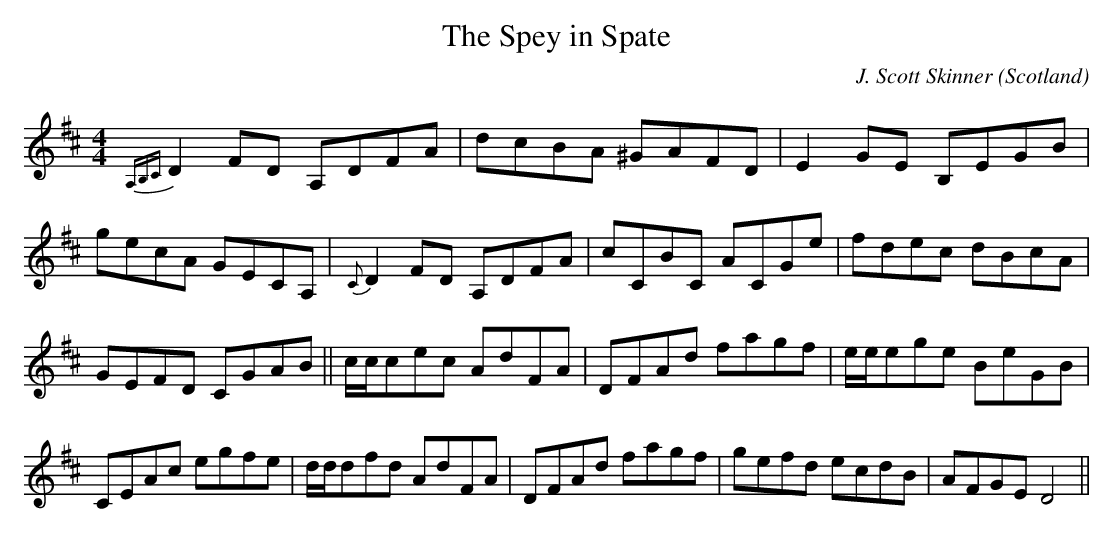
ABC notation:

X:1
T:Spey in Spate, The
O:Scotland
M:4/4
C:J. Scott Skinner
K:D
{A,B,C}D2FD A,DFA|dcBA ^GAFD|\
E2GE B,EGB|gecA GECA,|\
{C}D2FD A,DFA|cCBC ACGe|fdec dBcA|GEFD CGAB||\
c/c/cec AdFA|DFAd fagf|e/e/ege BeGB|CEAc egfe|\
d/d/dfd AdFA|DFAd fagf|gefd ecdB|AFGE D4||
